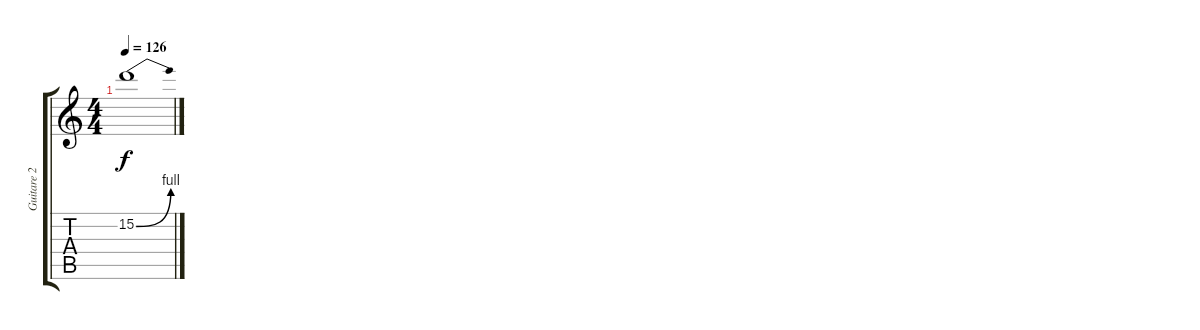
\track ("Guitare 2" "Guitare 2") {instrument distortionguitar}
\staff {score tabs}
\tuning (E4 B3 G3 D3 A2 E2) {hide}
\ts (4 4)
\tempo 126
\clef g2
\ks c
15.2{be (bend 0 0 60 4)}.1{dy f}
